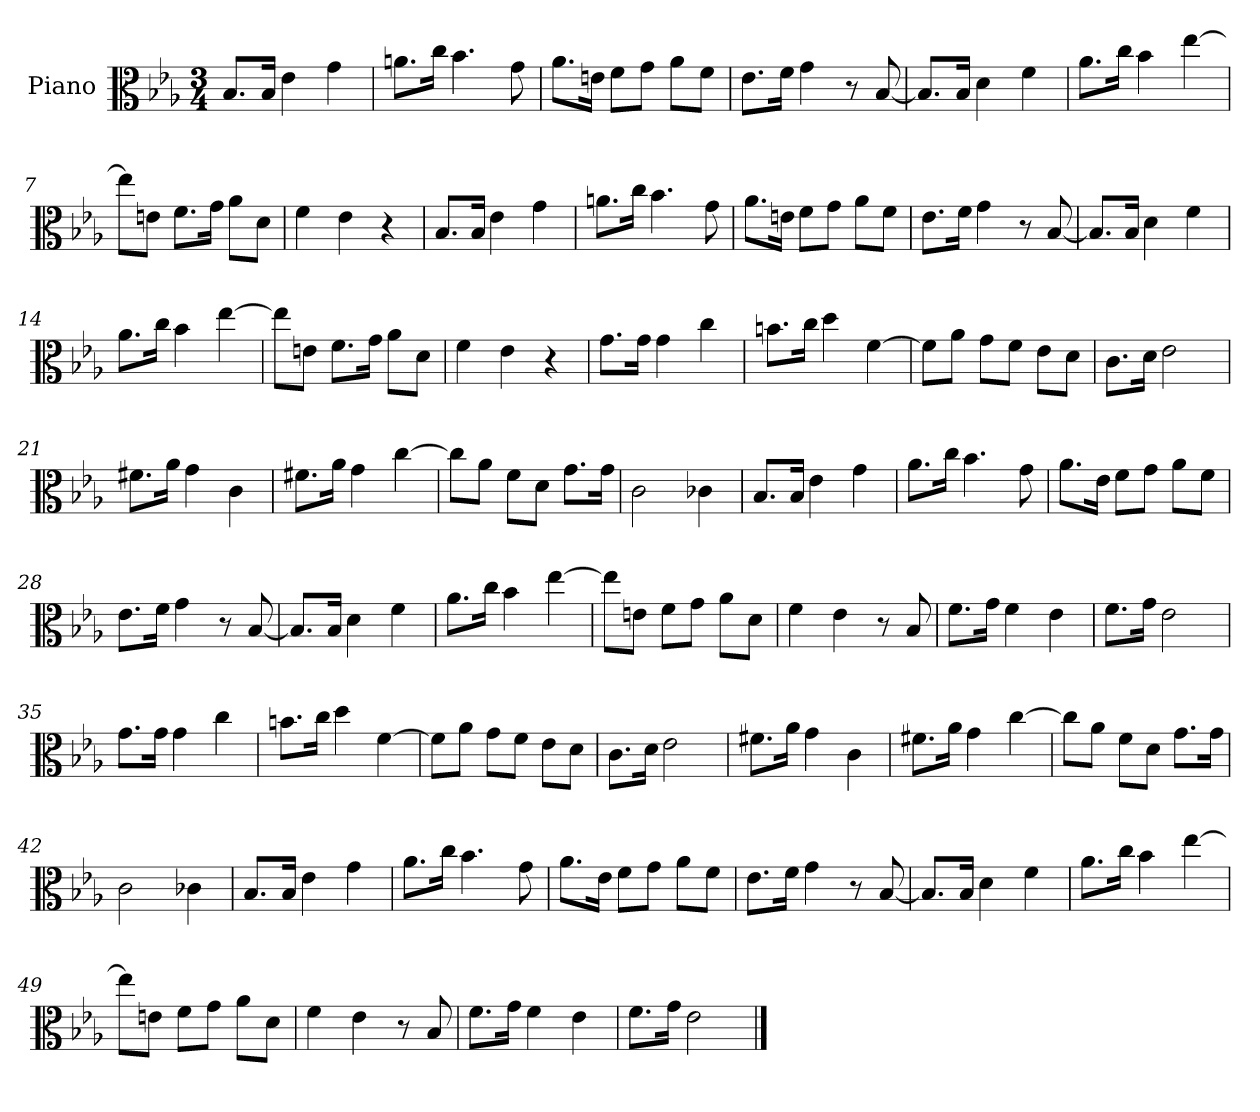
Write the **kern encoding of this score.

**kern
*part1
*staff1
*I"Piano
*I'Pno
*clefC3
*k[b-e-a-]
*E-:
*M3/4
=1
8.B-/L
16B-/Jk
4e-\
4g\
=2
8.an\L
16cc\Jk
4.b-\
8g\
=3
8.a-\L
16en\Jk
8f\L
8g\J
8a-\L
8f\J
=4
8.e-\L
16f\Jk
4g\
8r
[8B-/
=5
8.B-/L]
16B-/Jk
4d\
4f\
=6
8.a-\L
16cc\Jk
4b-\
[4ee-\
=7
8ee-\L]
8en\J
8.f\L
16g\Jk
8a-\L
8d\J
=8
4f\
4e-\
4r
=9
8.B-/L
16B-/Jk
4e-\
4g\
=10
8.an\L
16cc\Jk
4.b-\
8g\
=11
8.a-\L
16en\Jk
8f\L
8g\J
8a-\L
8f\J
=12
8.e-\L
16f\Jk
4g\
8r
[8B-/
=13
8.B-/L]
16B-/Jk
4d\
4f\
=14
8.a-\L
16cc\Jk
4b-\
[4ee-\
=15
8ee-\L]
8en\J
8.f\L
16g\Jk
8a-\L
8d\J
=16
4f\
4e-\
4r
=17
8.g\L
16g\Jk
4g\
4cc\
=18
8.bn\L
16cc\Jk
4dd\
[4f\
=19
8f\L]
8a-\J
8g\L
8f\J
8e-\L
8d\J
=20
8.c\L
16d\Jk
2e-\
=21
8.f#X\L
16a-\Jk
4g\
4c\
=22
8.f#X\L
16a-\Jk
4g\
[4cc\
=23
8cc\L]
8a-\J
8f\L
8d\J
8.g\L
16g\Jk
=24
2c\
4c-X\
=25
8.B-/L
16B-/Jk
4e-\
4g\
=26
8.a-\L
16cc\Jk
4.b-\
8g\
=27
8.a-\L
16e-\Jk
8f\L
8g\J
8a-\L
8f\J
=28
8.e-\L
16f\Jk
4g\
8r
[8B-/
=29
8.B-/L]
16B-/Jk
4d\
4f\
=30
8.a-\L
16cc\Jk
4b-\
[4ee-\
=31
8ee-\L]
8en\J
8f\L
8g\J
8a-\L
8d\J
=32
4f\
4e-\
8r
8B-/
=33
8.f\L
16g\Jk
4f\
4e-\
=34
8.f\L
16g\Jk
2e-\
=35
8.g\L
16g\Jk
4g\
4cc\
=36
8.bn\L
16cc\Jk
4dd\
[4f\
=37
8f\L]
8a-\J
8g\L
8f\J
8e-\L
8d\J
=38
8.c\L
16d\Jk
2e-\
=39
8.f#X\L
16a-\Jk
4g\
4c\
=40
8.f#X\L
16a-\Jk
4g\
[4cc\
=41
8cc\L]
8a-\J
8f\L
8d\J
8.g\L
16g\Jk
=42
2c\
4c-X\
=43
8.B-/L
16B-/Jk
4e-\
4g\
=44
8.a-\L
16cc\Jk
4.b-\
8g\
=45
8.a-\L
16e-\Jk
8f\L
8g\J
8a-\L
8f\J
=46
8.e-\L
16f\Jk
4g\
8r
[8B-/
=47
8.B-/L]
16B-/Jk
4d\
4f\
=48
8.a-\L
16cc\Jk
4b-\
[4ee-\
=49
8ee-\L]
8en\J
8f\L
8g\J
8a-\L
8d\J
=50
4f\
4e-\
8r
8B-/
=51
8.f\L
16g\Jk
4f\
4e-\
=52
8.f\L
16g\Jk
2e-\
==
*-
